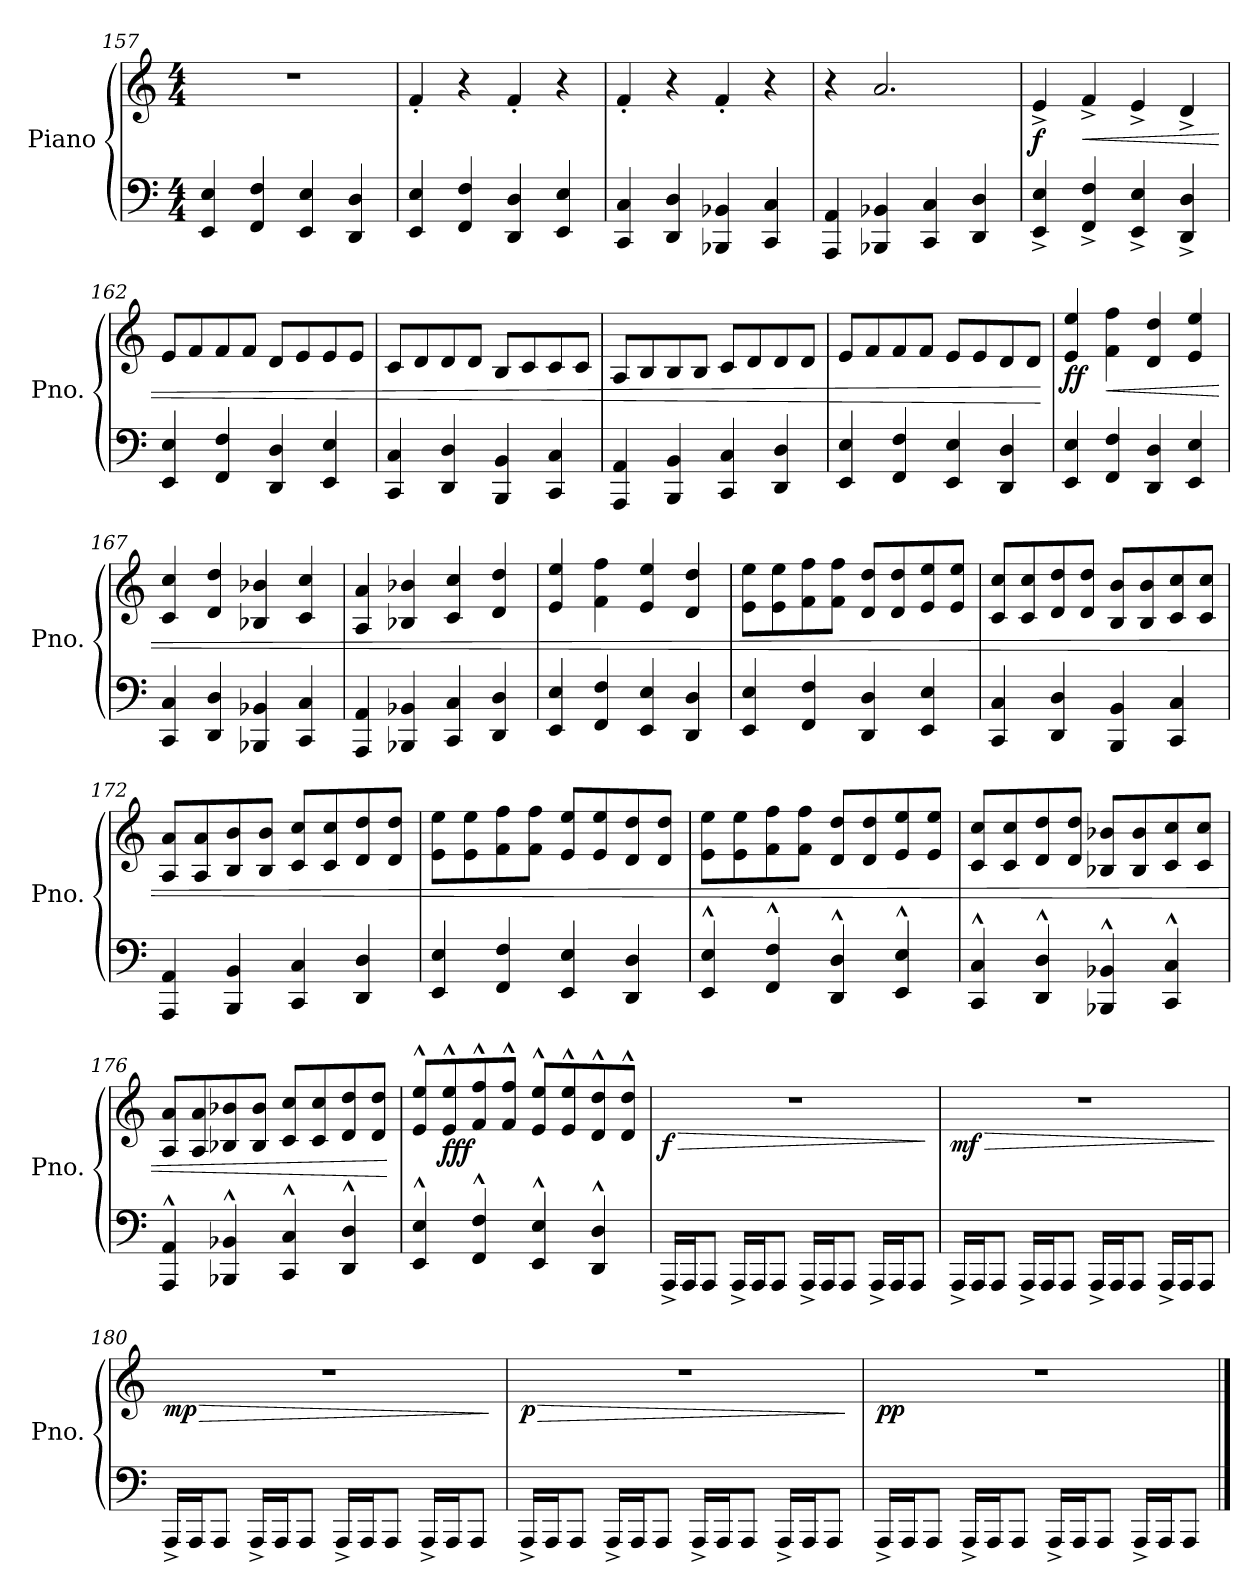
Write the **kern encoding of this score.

**kern	**kern	**dynam
*part1	*part1	*part1
*staff2	*staff1	*staff1/2
*I"Piano	*	*
*I'Pno.	*	*
*clefF4	*clefG2	*
*k[]	*k[]	*
*M4/4	*M4/4	*
=157	=157	=157
4EE/ 4E/	1r	.
4FF/ 4F/	.	.
4EE/ 4E/	.	.
4DD/ 4D/	.	.
!!LO:LB:g=z
=158	=158	=158
4EE/ 4E/	4f'/	.
4FF/ 4F/	4r	.
4DD/ 4D/	4f'/	.
4EE/ 4E/	4r	.
=159	=159	=159
4CC/ 4C/	4f'/	.
4DD/ 4D/	4r	.
4BBB-X/ 4BB-X/	4f'/	.
4CC/ 4C/	4r	.
=160	=160	=160
4AAA/ 4AA/	4r	.
4BBB-X/ 4BB-X/	2.a/	.
4CC/ 4C/	.	.
4DD/ 4D/	.	.
=161	=161	=161
!	!	!LO:DY:b
4EE/^ 4E/^	4e^/	f
!	!	!LO:HP:b
4FF/^ 4F/^	4f^/	<
4EE/^ 4E/^	4e^/	.
4DD/^ 4D/^	4d^/	.
=162	=162	=162
4EE/ 4E/	8e/L	.
.	8f/	.
4FF/ 4F/	8f/	.
.	8f/J	.
4DD/ 4D/	8d/L	.
.	8e/	.
4EE/ 4E/	8e/	.
.	8e/J	.
=163	=163	=163
4CC/ 4C/	8c/L	.
.	8d/	.
4DD/ 4D/	8d/	.
.	8d/J	.
4BBB/ 4BB/	8B/L	.
.	8c/	.
4CC/ 4C/	8c/	.
.	8c/J	.
!!LO:LB:g=z
=164	=164	=164
4AAA/ 4AA/	8A/L	.
.	8B/	.
4BBB/ 4BB/	8B/	.
.	8B/J	.
4CC/ 4C/	8c/L	.
.	8d/	.
4DD/ 4D/	8d/	.
.	8d/J	.
=165	=165	=165
4EE/ 4E/	8e/L	.
.	8f/	.
4FF/ 4F/	8f/	.
.	8f/J	.
4EE/ 4E/	8e/L	.
.	8e/	.
4DD/ 4D/	8d/	.
.	8d/J	.
.	.	[
=166	=166	=166
!	!	!LO:DY:b
4EE/ 4E/	4e/ 4ee/	ff
!	!	!LO:HP:b
4FF/ 4F/	4f\ 4ff\	<
4DD/ 4D/	4d/ 4dd/	.
4EE/ 4E/	4e/ 4ee/	.
=167	=167	=167
4CC/ 4C/	4c/ 4cc/	.
4DD/ 4D/	4d/ 4dd/	.
4BBB-X/ 4BB-X/	4B-X/ 4b-X/	.
4CC/ 4C/	4c/ 4cc/	.
=168	=168	=168
4AAA/ 4AA/	4A/ 4a/	.
4BBB-X/ 4BB-X/	4B-X/ 4b-X/	.
4CC/ 4C/	4c/ 4cc/	.
4DD/ 4D/	4d/ 4dd/	.
=169	=169	=169
4EE/ 4E/	4e/ 4ee/	.
4FF/ 4F/	4f\ 4ff\	.
4EE/ 4E/	4e/ 4ee/	.
4DD/ 4D/	4d/ 4dd/	.
!!LO:LB:g=z
=170	=170	=170
4EE/ 4E/	8e\ 8ee\L	.
.	8e\ 8ee\	.
4FF/ 4F/	8f\ 8ff\	.
.	8f\ 8ff\J	.
4DD/ 4D/	8d/ 8dd/L	.
.	8d/ 8dd/	.
4EE/ 4E/	8e/ 8ee/	.
.	8e/ 8ee/J	.
=171	=171	=171
4CC/ 4C/	8c/ 8cc/L	.
.	8c/ 8cc/	.
4DD/ 4D/	8d/ 8dd/	.
.	8d/ 8dd/J	.
4BBB/ 4BB/	8B/ 8b/L	.
.	8B/ 8b/	.
4CC/ 4C/	8c/ 8cc/	.
.	8c/ 8cc/J	.
=172	=172	=172
4AAA/ 4AA/	8A/ 8a/L	.
.	8A/ 8a/	.
4BBB/ 4BB/	8B/ 8b/	.
.	8B/ 8b/J	.
4CC/ 4C/	8c/ 8cc/L	.
.	8c/ 8cc/	.
4DD/ 4D/	8d/ 8dd/	.
.	8d/ 8dd/J	.
=173	=173	=173
4EE/ 4E/	8e\ 8ee\L	.
.	8e\ 8ee\	.
4FF/ 4F/	8f\ 8ff\	.
.	8f\ 8ff\J	.
4EE/ 4E/	8e/ 8ee/L	.
.	8e/ 8ee/	.
4DD/ 4D/	8d/ 8dd/	.
.	8d/ 8dd/J	.
=174	=174	=174
4EE/^^ 4E/^^	8e\ 8ee\L	.
.	8e\ 8ee\	.
4FF/^^ 4F/^^	8f\ 8ff\	.
.	8f\ 8ff\J	.
4DD/^^ 4D/^^	8d/ 8dd/L	.
.	8d/ 8dd/	.
4EE/^^ 4E/^^	8e/ 8ee/	.
.	8e/ 8ee/J	.
!!LO:PB:g=z
=175	=175	=175
4CC/^^ 4C/^^	8c/ 8cc/L	.
.	8c/ 8cc/	.
4DD/^^ 4D/^^	8d/ 8dd/	.
.	8d/ 8dd/J	.
4BBB-X/^^ 4BB-X/^^	8B-X/ 8b-X/L	.
.	8B-/ 8b-/	.
4CC/^^ 4C/^^	8c/ 8cc/	.
.	8c/ 8cc/J	.
=176	=176	=176
4AAA/^^ 4AA/^^	8A/ 8a/L	.
.	8A/ 8a/	.
4BBB-X/^^ 4BB-X/^^	8B-X/ 8b-X/	.
.	8B-/ 8b-/J	.
4CC/^^ 4C/^^	8c/ 8cc/L	.
.	8c/ 8cc/	.
4DD/^^ 4D/^^	8d/ 8dd/	.
.	8d/ 8dd/J	.
.	.	[
=177	=177	=177
4EE/^^ 4E/^^	8e/^^ 8ee/^^L	.
!	!	!LO:DY:b
.	8e/^^ 8ee/^^	fff
4FF/^^ 4F/^^	8f/^^ 8ff/^^	.
.	8f/^^ 8ff/^^J	.
4EE/^^ 4E/^^	8e/^^ 8ee/^^L	.
.	8e/^^ 8ee/^^	.
4DD/^^ 4D/^^	8d/^^ 8dd/^^	.
.	8d/^^ 8dd/^^J	.
=178	=178	=178
!	!	!LO:HP:b
!	!	!LO:DY:n=1:b
16AAA^/LL	1r	> f
16AAA/J	.	.
8AAA/J	.	.
16AAA^/LL	.	.
16AAA/J	.	.
8AAA/J	.	.
16AAA^/LL	.	.
16AAA/J	.	.
8AAA/J	.	.
16AAA^/LL	.	.
16AAA/J	.	.
8AAA/J	.	.
.	.	]
!!LO:LB:g=z
=179	=179	=179
!	!	!LO:HP:b
!	!	!LO:DY:n=1:b
16AAA^/LL	1r	> mf
16AAA/J	.	.
8AAA/J	.	.
16AAA^/LL	.	.
16AAA/J	.	.
8AAA/J	.	.
16AAA^/LL	.	.
16AAA/J	.	.
8AAA/J	.	.
16AAA^/LL	.	.
16AAA/J	.	.
8AAA/J	.	.
.	.	]
=180	=180	=180
!	!	!LO:HP:b
!	!	!LO:DY:n=1:b
16AAA^/LL	1r	> mp
16AAA/J	.	.
8AAA/J	.	.
16AAA^/LL	.	.
16AAA/J	.	.
8AAA/J	.	.
16AAA^/LL	.	.
16AAA/J	.	.
8AAA/J	.	.
16AAA^/LL	.	.
16AAA/J	.	.
8AAA/J	.	.
.	.	]
=181	=181	=181
!	!	!LO:HP:b
!	!	!LO:DY:n=1:b
16AAA^/LL	1r	> p
16AAA/J	.	.
8AAA/J	.	.
16AAA^/LL	.	.
16AAA/J	.	.
8AAA/J	.	.
16AAA^/LL	.	.
16AAA/J	.	.
8AAA/J	.	.
16AAA^/LL	.	.
16AAA/J	.	.
8AAA/J	.	.
.	.	]
!!LO:LB:g=z
=182	=182	=182
!	!	!LO:DY:b
16AAA^/LL	1r	pp
16AAA/J	.	.
8AAA/J	.	.
16AAA^/LL	.	.
16AAA/J	.	.
8AAA/J	.	.
16AAA^/LL	.	.
16AAA/J	.	.
8AAA/J	.	.
16AAA^/LL	.	.
16AAA/J	.	.
8AAA/J	.	.
==	==	==
*-	*-	*-
